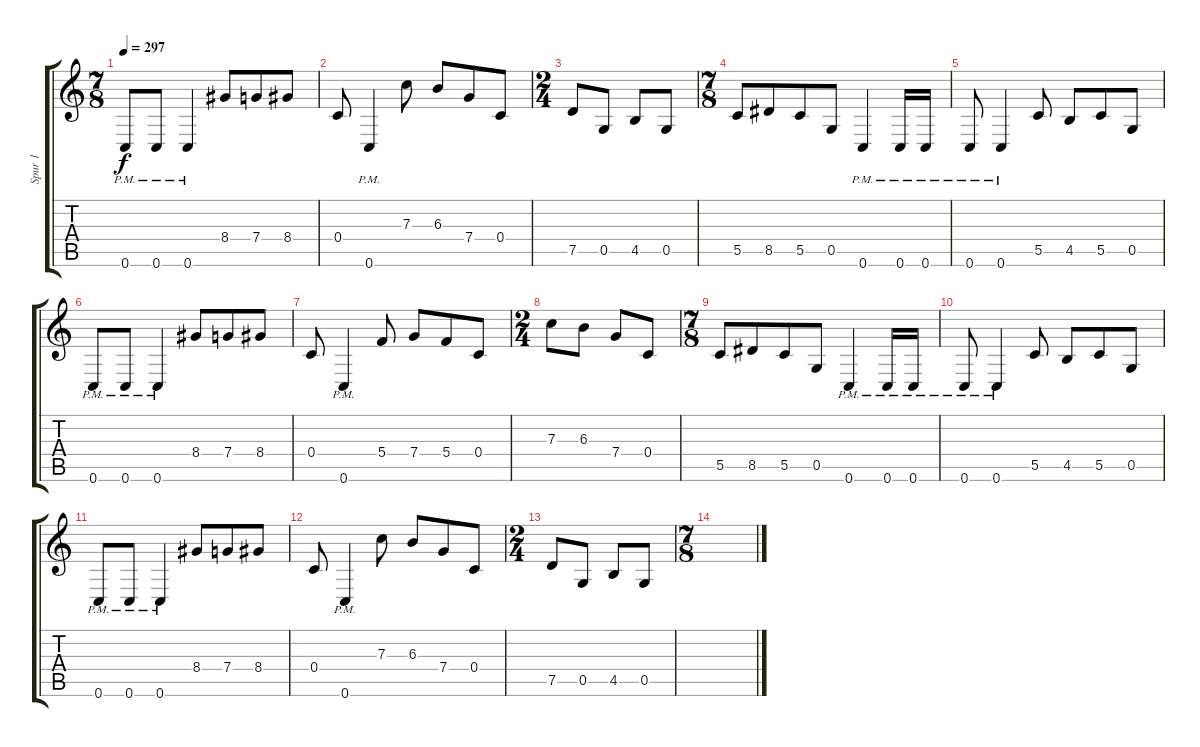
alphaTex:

\track ("Spur 1" "Spur 1") {instrument distortionguitar}
\staff {score tabs}
\tuning (D4 A3 F3 C3 G2 C2) {hide}
\ts (7 8)
\tempo 297
\clef g2
\ks c
0.6{pm}.8{dy f} 0.6{pm}.8 0.6{pm}.4 8.4.8 7.4.8 8.4.8 |
0.4.8 0.6{pm}.4 7.3.8 6.3.8 7.4.8 0.4.8 |
\ts (2 4)
7.5.8 0.5.8 4.5.8 0.5.8 |
\ts (7 8)
5.5.8 8.5.8 5.5.8 0.5.8 0.6{pm}.4 0.6{pm}.16 0.6{pm}.16 |
0.6{pm}.8 0.6{pm}.4 5.5.8 4.5.8 5.5.8 0.5.8 |
0.6{pm}.8 0.6{pm}.8 0.6{pm}.4 8.4.8 7.4.8 8.4.8 |
0.4.8 0.6{pm}.4 5.4.8 7.4.8 5.4.8 0.4.8 |
\ts (2 4)
7.3.8 6.3.8 7.4.8 0.4.8 |
\ts (7 8)
5.5.8 8.5.8 5.5.8 0.5.8 0.6{pm}.4 0.6{pm}.16 0.6{pm}.16 |
0.6{pm}.8 0.6{pm}.4 5.5.8 4.5.8 5.5.8 0.5.8 |
0.6{pm}.8 0.6{pm}.8 0.6{pm}.4 8.4.8 7.4.8 8.4.8 |
0.4.8 0.6{pm}.4 7.3.8 6.3.8 7.4.8 0.4.8 |
\ts (2 4)
7.5.8 0.5.8 4.5.8 0.5.8 |
\ts (7 8)
